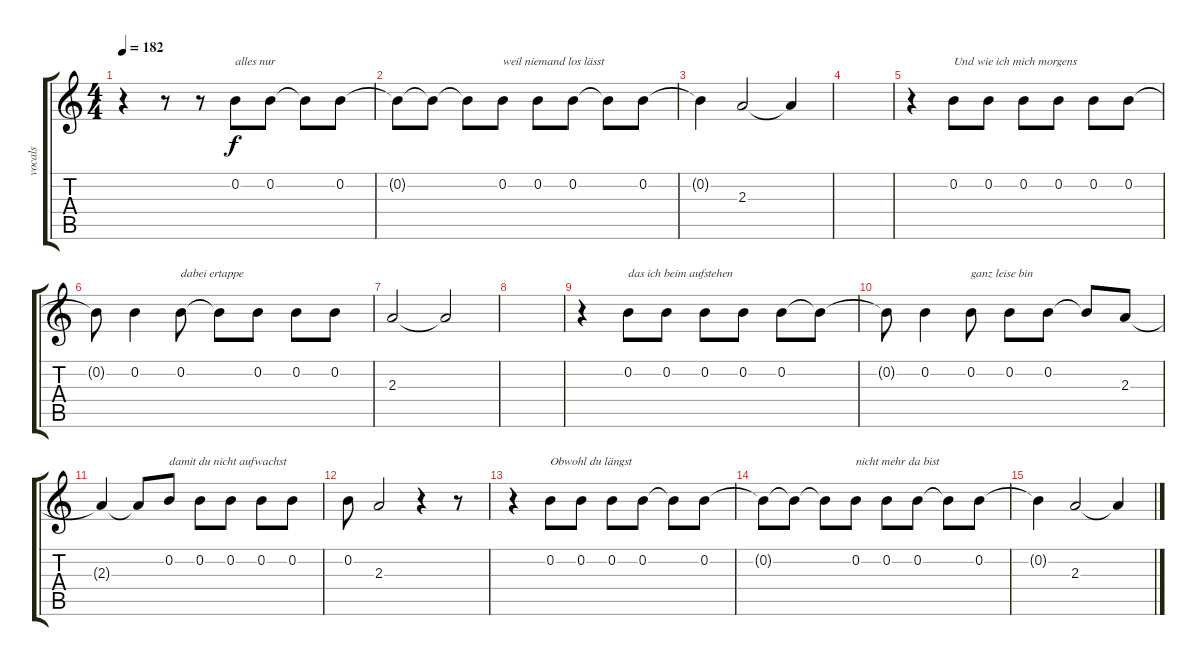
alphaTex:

\track ("vocals" "vocals") {instrument electricguitarjazz}
\staff {score tabs}
\tuning (E4 B3 G3 D3 A2 E2) {hide}
\ts (4 4)
\tempo 182
\clef g2
\ks c
r.4{dy f} r.8 r.8 0.2.8{txt "alles nur"} 0.2.8 0.2{t}.8 0.2.8 |
0.2{t}.8 0.2{t}.8 0.2{t}.8 0.2.8{txt "weil niemand los lässt"} 0.2.8 0.2.8 0.2{t}.8 0.2.8 |
0.2{t}.4 2.3.2 2.3{t}.4 |
|
r.4 0.2.8{txt "Und wie ich mich morgens "} 0.2.8 0.2.8 0.2.8 0.2.8 0.2.8 |
0.2{t}.8 0.2.4 0.2.8{txt "dabei ertappe"} 0.2{t}.8 0.2.8 0.2.8 0.2.8 |
2.3.2 2.3{t}.2 |
|
r.4 0.2.8{txt "das ich beim aufstehen"} 0.2.8 0.2.8 0.2.8 0.2.8 0.2{t}.8 |
0.2{t}.8 0.2.4 0.2.8{txt "ganz leise bin"} 0.2.8 0.2.8 0.2{t}.8 2.3.8 |
2.3{t}.4 2.3{t}.8 0.2.8{txt "damit du nicht aufwachst"} 0.2.8 0.2.8 0.2.8 0.2.8 |
0.2.8 2.3.2 r.4 r.8 |
r.4 0.2.8{txt "Obwohl du längst "} 0.2.8 0.2.8 0.2.8 0.2{t}.8 0.2.8 |
0.2{t}.8 0.2{t}.8 0.2{t}.8 0.2.8{txt "nicht mehr da bist"} 0.2.8 0.2.8 0.2{t}.8 0.2.8 |
0.2{t}.4 2.3.2 2.3{t}.4
